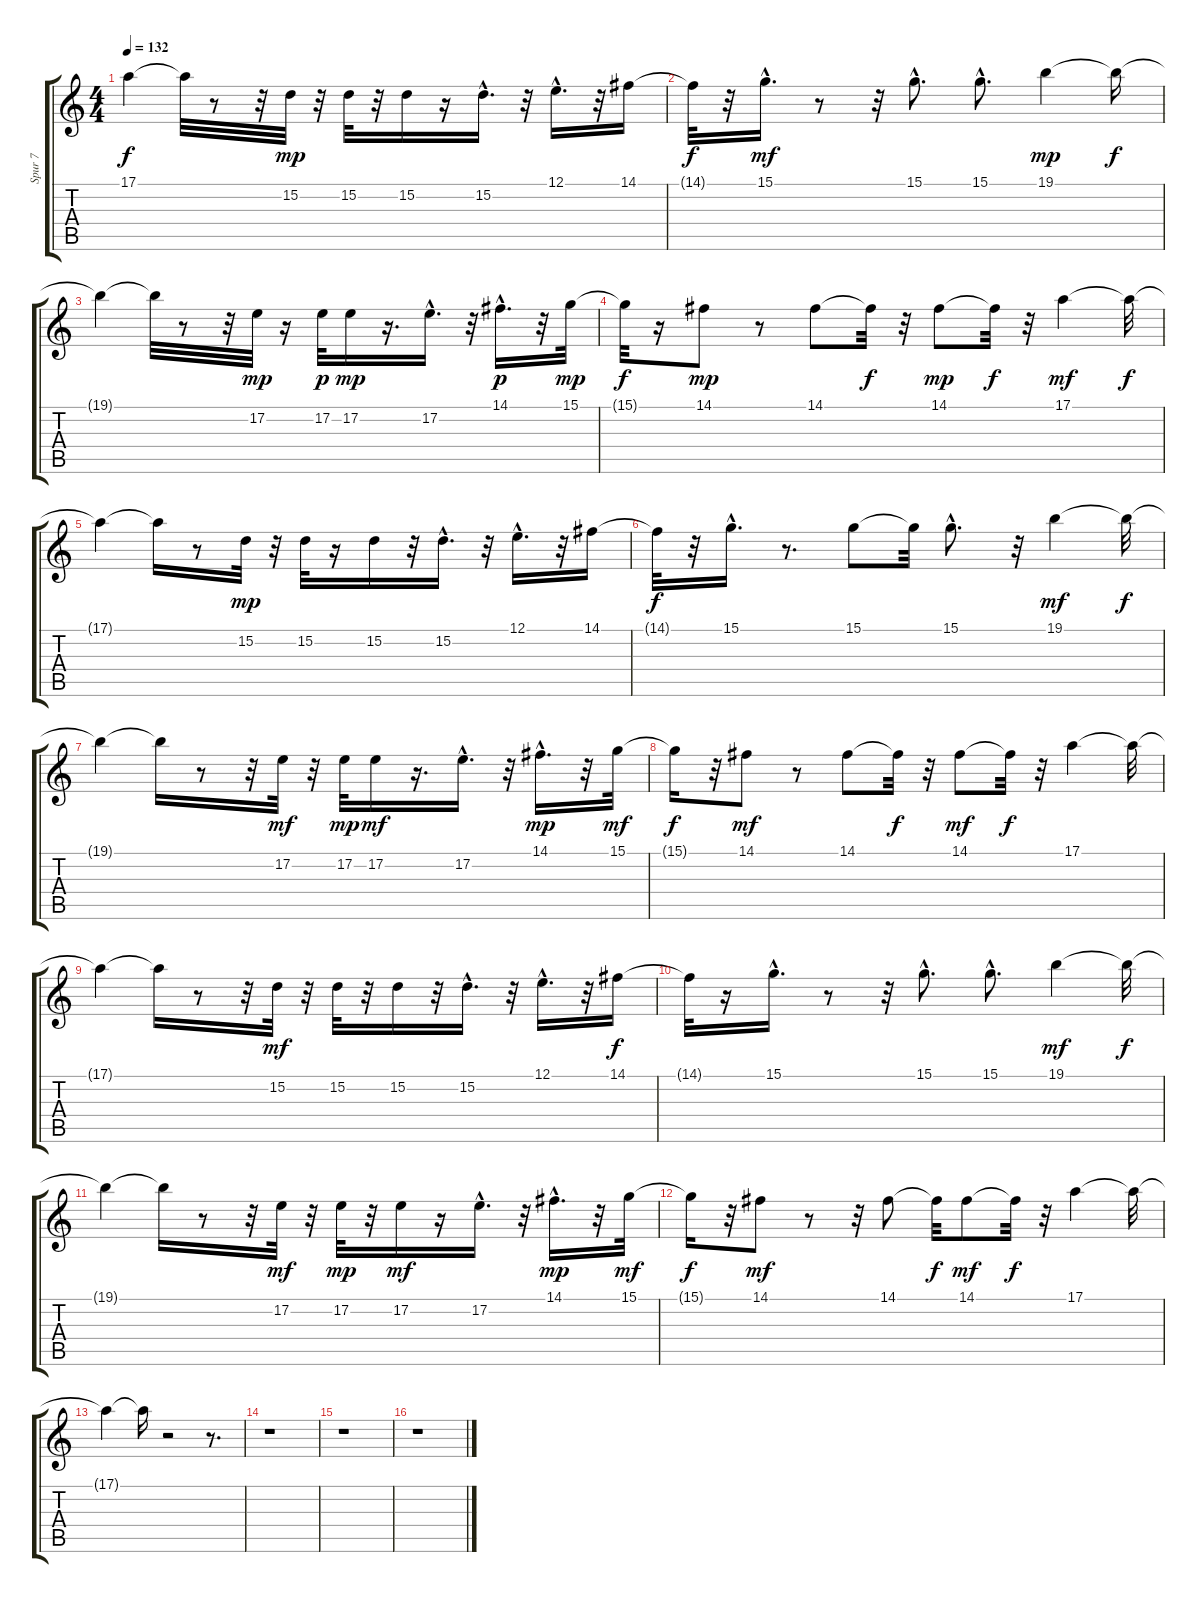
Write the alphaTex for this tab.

\track ("Spur 7" "Spur 7") {instrument synthbrass2}
\staff {score tabs}
\tuning (E4 B3 G3 D3 A2 E2) {hide}
\ts (4 4)
\tempo 132
\clef g2
\ks c
17.1{t}.4{dy f} 17.1{t}.32 r.8 r.32 15.2.32{dy mp} r.32 15.2.32 r.32 15.2.16 r.16 15.2{hac}.16{d} r.32 12.1{hac}.16{d} r.32 14.1.16 |
14.1{t}.32{dy f} r.32 15.1{hac}.16{d dy mf} r.8 r.32 15.1{hac}.8{d} 15.1{hac}.8{d} 19.1.4{dy mp} 19.1{t}.16{dy f} |
19.1{t}.4 19.1{t}.32 r.8 r.32 17.2.32{dy mp} r.16 17.2.32{dy p} 17.2.16{dy mp} r.16{d} 17.2{hac}.16{d} r.32 14.1{hac}.16{d dy p} r.32 15.1.32{dy mp} |
15.1{t}.32{dy f} r.16 14.1.8{dy mp} r.8 14.1.8 14.1{t}.32{dy f} r.32 14.1.8{dy mp} 14.1{t}.32{dy f} r.32 17.1.4{dy mf} 17.1{t}.32{dy f} |
17.1{t}.4 17.1{t}.16 r.8 15.2.32{dy mp} r.32 15.2.32 r.16 15.2.16 r.32 15.2{hac}.16{d} r.32 12.1{hac}.16{d} r.32 14.1.16 |
14.1{t}.32{dy f} r.32 15.1{hac}.16{d} r.8{d} 15.1.8 15.1{t}.32 15.1{hac}.8{d} r.32 19.1.4{dy mf} 19.1{t}.32{dy f} |
19.1{t}.4 19.1{t}.16 r.8 r.32 17.2.32{dy mf} r.32 17.2.32{dy mp} 17.2.16{dy mf} r.16{d} 17.2{hac}.16{d} r.32 14.1{hac}.16{d dy mp} r.32 15.1.32{dy mf} |
15.1{t}.16{dy f} r.32 14.1.8{dy mf} r.8 14.1.8 14.1{t}.32{dy f} r.32 14.1.8{dy mf} 14.1{t}.32{dy f} r.32 17.1.4 17.1{t}.32 |
17.1{t}.4 17.1{t}.16 r.8 r.32 15.2.32{dy mf} r.32 15.2.32 r.32 15.2.16 r.32 15.2{hac}.16{d} r.32 12.1{hac}.16{d} r.32 14.1.16{dy f} |
14.1{t}.32 r.16 15.1{hac}.16{d} r.8 r.32 15.1{hac}.8{d} 15.1{hac}.8{d} 19.1.4{dy mf} 19.1{t}.32{dy f} |
19.1{t}.4 19.1{t}.16 r.8 r.32 17.2.32{dy mf} r.32 17.2.32{dy mp} r.32 17.2.16{dy mf} r.16 17.2{hac}.16{d} r.32 14.1{hac}.16{d dy mp} r.32 15.1.32{dy mf} |
15.1{t}.16{dy f} r.32 14.1.8{dy mf} r.8 r.32 14.1.8 14.1{t}.32{dy f} 14.1.8{dy mf} 14.1{t}.32{dy f} r.32 17.1.4 17.1{t}.32 |
17.1{t}.4 17.1{t}.16 r.2 r.8{d} |
r.1 |
r.1 |
r.1
